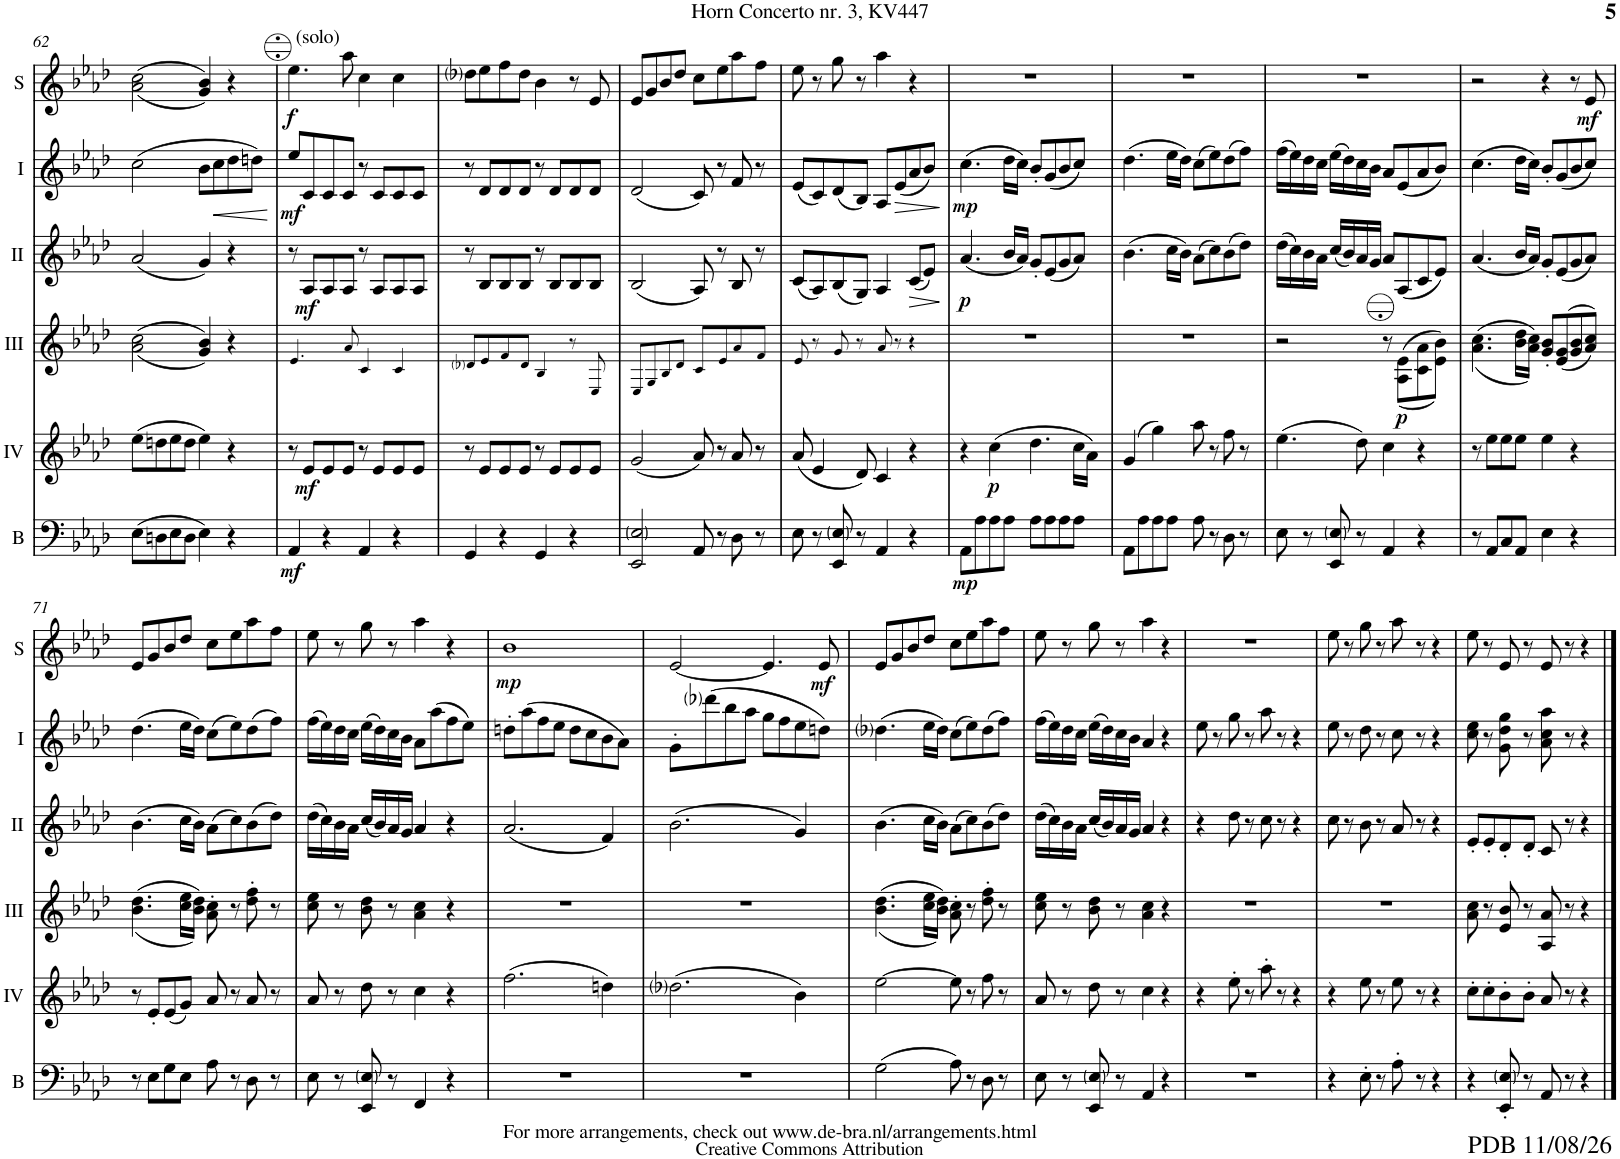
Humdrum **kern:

**kern	**dynam	**kern	**dynam	**kern	**dynam	**kern	**dynam	**kern	**dynam	**kern	**dynam
*part6	*part6	*part5	*part5	*part4	*part4	*part3	*part3	*part2	*part2	*part1	*part1
*staff6	*staff6	*staff5	*staff5	*staff4	*staff4	*staff3	*staff3	*staff2	*staff2	*staff1	*staff1
*I"Bass	*	*I"Acc. 4	*	*I"Acc. 3	*	*I"Acc. 2	*	*I"Acc. 1	*	*I"Solo	*
*I'B	*	*	*	*	*	*	*	*	*	*I'S	*
!!LO:PB:g=z
*clefF4	*	*clefG2	*	*clefG2	*	*clefG2	*	*clefG2	*	*clefG2	*
*Trd7c12	*	*Trd7c12	*	*	*	*	*	*	*	*Trd7c12	*
*k[b-e-a-d-]	*	*k[b-e-a-d-]	*	*k[b-e-a-d-]	*	*k[b-e-a-d-]	*	*k[b-e-a-d-]	*	*k[b-e-a-d-]	*
*M2/2	*	*M2/2	*	*M2/2	*	*M2/2	*	*M2/2	*	*M2/2	*
*met(c|)	*	*met(c|)	*	*met(c|)	*	*met(c|)	*	*met(c|)	*	*met(c|)	*
=62	=62	=62	=62	=62	=62	=62	=62	=62	=62	=62	=62
(8E-\L	.	(8ee-\L	.	(<(2a-\ 2cc\	.	(2a-/	.	(2cc\	.	((<2a-\ 2cc\	.
8Dn\	.	8ddn\	.	.	.	.	.	.	.	.	.
8E-\	.	8ee-\	.	.	.	.	.	.	.	.	.
8D\J	.	8dd\J	.	.	.	.	.	.	.	.	.
4E-\)	.	4ee-\)	.	4g/ 4b-/))	.	4g/)	.	8b-\L	.	4g/ 4b-/))	.
!	!	!	!	!	!	!	!	!	!LO:HP:b	!	!
.	.	.	.	.	.	.	.	8cc\	<	.	.
4r	.	4r	.	4r	.	4r	.	8dd-\	.	4r	.
.	.	.	.	.	.	.	.	8ddn\J)	.	.	.
.	.	.	.	.	.	.	.	.	[	.	.
=63	=63	=63	=63	=63	=63	=63	=63	=63	=63	=63	=63
!	!	!	!	!	!	!	!	!	!	!LO:TX:a:t=(solo)	!
!	!LO:DY:b	!	!	!	!	!	!	!	!LO:DY:b	!	!LO:DY:b
4AA-/	mf	8r	.	4.e-/	.	8r	.	8ee-/L	mf	4.ee-\	f
!	!	!	!LO:DY:b	!	!	!	!LO:DY:b	!	!	!	!
.	.	8e-/L	mf	.	.	8A-/L	mf	8c/	.	.	.
4r	.	8e-/	.	.	.	8A-/	.	8c/	.	.	.
.	.	8e-/J	.	8a-/	.	8A-/J	.	8c/J	.	8aa-\	.
4AA-/	.	8r	.	4c/	.	8r	.	8r	.	4cc\	.
.	.	8e-/L	.	.	.	8A-/L	.	8c/L	.	.	.
4r	.	8e-/	.	4c/	.	8A-/	.	8c/	.	4cc\	.
.	.	8e-/J	.	.	.	8A-/J	.	8c/J	.	.	.
=64	=64	=64	=64	=64	=64	=64	=64	=64	=64	=64	=64
4GG/	.	8r	.	8d-i/L	.	8r	.	8r	.	8dd-i\L	.
.	.	8e-/L	.	8e-/	.	8B-/L	.	8d-/L	.	8ee-\	.
4r	.	8e-/	.	8f/	.	8B-/	.	8d-/	.	8ff\	.
.	.	8e-/J	.	8d-/J	.	8B-/J	.	8d-/J	.	8dd-\J	.
4GG/	.	8r	.	4B-/	.	8r	.	8r	.	4b-\	.
.	.	8e-/L	.	.	.	8B-/L	.	8d-/L	.	.	.
4r	.	8e-/	.	8r	.	8B-/	.	8d-/	.	8r	.
.	.	8e-/J	.	8E-/	.	8B-/J	.	8d-/J	.	8e-/	.
=65	=65	=65	=65	=65	=65	=65	=65	=65	=65	=65	=65
2EE-/ 2E-/	.	(2g/	.	8E-/L	.	(2B-/	.	(2d-/	.	8e-/L	.
.	.	.	.	8G/	.	.	.	.	.	8g/	.
.	.	.	.	8B-/	.	.	.	.	.	8b-/	.
.	.	.	.	8d-/J	.	.	.	.	.	8dd-/J	.
8AA-/	.	8a-/)	.	8c/L	.	8A-/)	.	8c/)	.	8cc\L	.
8r	.	8r	.	8e-/	.	8r	.	8r	.	8ee-\	.
8D-\	.	8a-/	.	8a-/	.	8B-/	.	8f/	.	8aa-\	.
8r	.	8r	.	8f/J	.	8r	.	8r	.	8ff\J	.
=66	=66	=66	=66	=66	=66	=66	=66	=66	=66	=66	=66
8E-\	.	(8a-/	.	8e-/	.	(8c/L	.	(8e-/L	.	8ee-\	.
8r	.	4e-/	.	8r	.	8A-/)	.	8c/)	.	8r	.
8EE-/ 8E-/	.	.	.	8g/	.	(8B-/	.	(8d-/	.	8gg\	.
8r	.	8d-/)	.	8r	.	8G/J)	.	8B-/J)	.	8r	.
4AA-/	.	4c/	.	8a-/	.	4A-/	.	8A-/L	.	4aa-\	.
!	!	!	!	!	!	!	!	!	!LO:HP:b	!	!
.	.	.	.	8r	.	.	.	(8e-/	>	.	.
!	!	!	!	!	!	!	!LO:HP:b	!	!	!	!
4r	.	4r	.	4r	.	(8c/L	>	8a-/	.	4r	.
.	.	.	.	.	.	8e-/J)	.	8b-/J)	.	.	.
.	.	.	.	.	.	.	]	.	]	.	.
=67	=67	=67	=67	=67	=67	=67	=67	=67	=67	=67	=67
!	!LO:DY:b	!	!	!	!	!	!LO:DY:b	!	!LO:DY:b	!	!
8AA-\L	mp	4r	.	1r	.	(4.a-/	p	(4.cc\	mp	1r	.
8A-\	.	.	.	.	.	.	.	.	.	.	.
!	!	!	!LO:DY:b	!	!	!	!	!	!	!	!
8A-\	.	(4cc\	p	.	.	.	.	.	.	.	.
8A-\J	.	.	.	.	.	16b-/LL	.	16dd-\LL	.	.	.
.	.	.	.	.	.	16a-/JJ)	.	16cc\JJ)	.	.	.
8A-\L	.	4.dd-\	.	.	.	8g'/L	.	8b-'/L	.	.	.
8A-\	.	.	.	.	.	(8e-/	.	(8g/	.	.	.
8A-\	.	.	.	.	.	8g/	.	8b-/	.	.	.
8A-\J	.	16cc\LL	.	.	.	8a-/J)	.	8cc/J)	.	.	.
.	.	16a-\JJ)	.	.	.	.	.	.	.	.	.
=68	=68	=68	=68	=68	=68	=68	=68	=68	=68	=68	=68
8AA-\L	.	(4g/	.	1r	.	(4.b-\	.	(4.dd-\	.	1r	.
8A-\	.	.	.	.	.	.	.	.	.	.	.
8A-\	.	4gg\)	.	.	.	.	.	.	.	.	.
8A-\J	.	.	.	.	.	16cc\LL	.	16ee-\LL	.	.	.
.	.	.	.	.	.	16b-\JJ)	.	16dd-\JJ)	.	.	.
8A-\	.	8aa-\	.	.	.	(8a-\L	.	(8cc\L	.	.	.
8r	.	8r	.	.	.	8cc\)	.	8ee-\)	.	.	.
8D-\	.	8ff\	.	.	.	(8b-\	.	(8dd-\	.	.	.
8r	.	8r	.	.	.	8dd-\J)	.	8ff\J)	.	.	.
=69	=69	=69	=69	=69	=69	=69	=69	=69	=69	=69	=69
8E-\	.	(4.ee-\	.	2r	.	(16dd-\LL	.	(16ff\LL	.	1r	.
.	.	.	.	.	.	16cc\)	.	16ee-\)	.	.	.
8r	.	.	.	.	.	16b-\	.	16dd-\	.	.	.
.	.	.	.	.	.	16a-\JJ	.	16cc\JJ	.	.	.
8EE-/ 8E-/	.	.	.	.	.	(16cc/LL	.	(16ee-\LL	.	.	.
.	.	.	.	.	.	16b-/)	.	16dd-\)	.	.	.
8r	.	8dd-\)	.	.	.	16a-/	.	16cc\	.	.	.
.	.	.	.	.	.	16g/JJ	.	16b-\JJ	.	.	.
4AA-/	.	4cc\	.	8r	.	8a-/L	.	8a-/L	.	.	.
!	!	!	!	!	!LO:DY:b	!	!	!	!	!	!
.	.	.	.	(>(<8AA-\ 8E-\L	p	(8A-/	.	(8e-/	.	.	.
4r	.	4r	.	8C\ 8A-\	.	8c/	.	8a-/	.	.	.
.	.	.	.	8E-\ 8B-\J))	.	8e-/J)	.	8b-/J)	.	.	.
=70	=70	=70	=70	=70	=70	=70	=70	=70	=70	=70	=70
8r	.	8r	.	(<(4.A-\ 4.c\	.	(4.a-/	.	(4.cc\	.	2r	.
8AA-/L	.	8ee-\L	.	.	.	.	.	.	.	.	.
8C/	.	8ee-\	.	.	.	.	.	.	.	.	.
8AA-/J	.	8ee-\J	.	16B-\ 16d-\LL	.	16b-/LL	.	16dd-\LL	.	.	.
.	.	.	.	16A-\ 16c\JJ))	.	16a-/JJ)	.	16cc\JJ)	.	.	.
4E-\	.	4ee-\	.	8G/' 8B-/'L	.	8g'/L	.	8b-'/L	.	4r	.
.	.	.	.	(>(8E-/ 8G/	.	(8e-/	.	(8g/	.	.	.
4r	.	4r	.	8G/ 8B-/	.	8g/	.	8b-/	.	8r	.
!	!	!	!	!	!	!	!	!	!	!	!LO:DY:b
.	.	.	.	8A-/ 8c/J))	.	8a-/J)	.	8cc/J)	.	8e-/	mf
!!LO:LB:g=z
=71	=71	=71	=71	=71	=71	=71	=71	=71	=71	=71	=71
8r	.	8r	.	(<(4.B-\ 4.d-\	.	(4.b-\	.	(4.dd-\	.	8e-/L	.
8E-\L	.	8e-'/L	.	.	.	.	.	.	.	8g/	.
8G\	.	(8e-/	.	.	.	.	.	.	.	8b-/	.
8E-\J	.	8g/J)	.	16c\ 16e-\LL	.	16cc\LL	.	16ee-\LL	.	8dd-/J	.
.	.	.	.	16B-\ 16d-\JJ))	.	16b-\JJ)	.	16dd-\JJ)	.	.	.
8A-\	.	8a-/	.	8A-\' 8c\'	.	(8a-\L	.	(8cc\L	.	8cc\L	.
8r	.	8r	.	8r	.	8cc\)	.	8ee-\)	.	8ee-\	.
8D-\	.	8a-/	.	8d-\' 8f\'	.	(8b-\	.	(8dd-\	.	8aa-\	.
8r	.	8r	.	8r	.	8dd-\J)	.	8ff\J)	.	8ff\J	.
=72	=72	=72	=72	=72	=72	=72	=72	=72	=72	=72	=72
8E-\	.	8a-/	.	8c\ 8e-\	.	(16dd-\LL	.	(16ff\LL	.	8ee-\	.
.	.	.	.	.	.	16cc\)	.	16ee-\)	.	.	.
8r	.	8r	.	8r	.	16b-\	.	16dd-\	.	8r	.
.	.	.	.	.	.	16a-\JJ	.	16cc\JJ	.	.	.
8EE-/ 8E-/	.	8dd-\	.	8B-\ 8d-\	.	(16cc/LL	.	(16ee-\LL	.	8gg\	.
.	.	.	.	.	.	16b-/)	.	16dd-\)	.	.	.
8r	.	8r	.	8r	.	16a-/	.	16cc\	.	8r	.
.	.	.	.	.	.	16g/JJ	.	16b-\JJ	.	.	.
4FF/	.	4cc\	.	4A-\ 4c\	.	4a-/	.	8a-\L	.	4aa-\	.
.	.	.	.	.	.	.	.	(8aa-\	.	.	.
4r	.	4r	.	4r	.	4r	.	8ff\	.	4r	.
.	.	.	.	.	.	.	.	8ee-\J)	.	.	.
=73	=73	=73	=73	=73	=73	=73	=73	=73	=73	=73	=73
!	!	!	!	!	!	!	!	!	!	!	!LO:DY:b
1r	.	(2.ff\	.	1r	.	(2.a-/	.	8ddn'\L	.	1b-	mp
.	.	.	.	.	.	.	.	(8aa-\	.	.	.
.	.	.	.	.	.	.	.	8ff\	.	.	.
.	.	.	.	.	.	.	.	8ee-\J	.	.	.
.	.	.	.	.	.	.	.	8dd\L	.	.	.
.	.	.	.	.	.	.	.	8cc\	.	.	.
.	.	4ddn\)	.	.	.	4f/)	.	8b-\	.	.	.
.	.	.	.	.	.	.	.	8a-\J)	.	.	.
=74	=74	=74	=74	=74	=74	=74	=74	=74	=74	=74	=74
1r	.	(2.dd-i\	.	1r	.	(2.b-\	.	8g'\L	.	[2e-/	.
.	.	.	.	.	.	.	.	(8ddd-i\	.	.	.
.	.	.	.	.	.	.	.	8bb-\	.	.	.
.	.	.	.	.	.	.	.	8aa-\J	.	.	.
.	.	.	.	.	.	.	.	8gg\L	.	4.e-/]	.
.	.	.	.	.	.	.	.	8ff\	.	.	.
.	.	4b-\)	.	.	.	4g/)	.	8ee-\	.	.	.
!	!	!	!	!	!	!	!	!	!	!	!LO:DY:b
.	.	.	.	.	.	.	.	8ddn\J)	.	8e-/	mf
=75	=75	=75	=75	=75	=75	=75	=75	=75	=75	=75	=75
(2G\	.	[2ee-\	.	(<(4.B-\ 4.d-\	.	(4.b-\	.	(4.dd-i\	.	8e-/L	.
.	.	.	.	.	.	.	.	.	.	8g/	.
.	.	.	.	.	.	.	.	.	.	8b-/	.
.	.	.	.	16c\ 16e-\LL	.	16cc\LL	.	16ee-\LL	.	8dd-/J	.
.	.	.	.	16B-\ 16d-\JJ))	.	16b-\JJ)	.	16dd-\JJ)	.	.	.
8A-\)	.	8ee-\]	.	8A-\' 8c\'	.	(8a-\L	.	(8cc\L	.	8cc\L	.
8r	.	8r	.	8r	.	8cc\)	.	8ee-\)	.	8ee-\	.
8D-\	.	8ff\	.	8d-\' 8f\'	.	(8b-\	.	(8dd-\	.	8aa-\	.
8r	.	8r	.	8r	.	8dd-\J)	.	8ff\J)	.	8ff\J	.
=76	=76	=76	=76	=76	=76	=76	=76	=76	=76	=76	=76
8E-\	.	8a-/	.	8c\ 8e-\	.	(16dd-\LL	.	(16ff\LL	.	8ee-\	.
.	.	.	.	.	.	16cc\)	.	16ee-\)	.	.	.
8r	.	8r	.	8r	.	16b-\	.	16dd-\	.	8r	.
.	.	.	.	.	.	16a-\JJ	.	16cc\JJ	.	.	.
8EE-/ 8E-/	.	8dd-\	.	8B-\ 8d-\	.	(16cc/LL	.	(16ee-\LL	.	8gg\	.
.	.	.	.	.	.	16b-/)	.	16dd-\)	.	.	.
8r	.	8r	.	8r	.	16a-/	.	16cc\	.	8r	.
.	.	.	.	.	.	16g/JJ	.	16b-\JJ	.	.	.
4AA-/	.	4cc\	.	4A-\ 4c\	.	4a-/	.	4a-/	.	4aa-\	.
4r	.	4r	.	4r	.	4r	.	4r	.	4r	.
=77	=77	=77	=77	=77	=77	=77	=77	=77	=77	=77	=77
1r	.	4r	.	1r	.	4r	.	8ee-\	.	1r	.
.	.	.	.	.	.	.	.	8r	.	.	.
.	.	8ee-'\	.	.	.	8dd-\	.	8gg\	.	.	.
.	.	8r	.	.	.	8r	.	8r	.	.	.
.	.	8aa-'\	.	.	.	8cc\	.	8aa-\	.	.	.
.	.	8r	.	.	.	8r	.	8r	.	.	.
.	.	4r	.	.	.	4r	.	4r	.	.	.
=78	=78	=78	=78	=78	=78	=78	=78	=78	=78	=78	=78
4r	.	4r	.	1r	.	8cc\	.	8ee-\	.	8ee-\	.
.	.	.	.	.	.	8r	.	8r	.	8r	.
8E-'\	.	8ee-\	.	.	.	8b-\	.	8dd-\	.	8gg\	.
8r	.	8r	.	.	.	8r	.	8r	.	8r	.
8A-'\	.	8ee-\	.	.	.	8a-/	.	8cc\	.	8aa-\	.
8r	.	8r	.	.	.	8r	.	8r	.	8r	.
4r	.	4r	.	.	.	4r	.	4r	.	4r	.
=79	=79	=79	=79	=79	=79	=79	=79	=79	=79	=79	=79
!	!	!	!	!	!	!	!	!	!	!LO:TX:b:t=PDB 11/08/26	!
!	!	!	!	!	!	!	!	!	!	!LO:TX:b:t=For more arrangements, check out www.de-bra.nl/arrangements.html	!
4r	.	8cc'\L	.	8A-\ 8c\	.	8e-'/L	.	8cc\ 8ee-\	.	8ee-\	.
.	.	8cc'\	.	8r	.	8e-'/	.	8r	.	8r	.
8EE-/' 8E-/'	.	8b-'\	.	8E-/ 8B-/	.	8d-'/	.	8g\ 8dd-\ 8gg\	.	8e-/	.
8r	.	8b-'\J	.	8r	.	8d-'/J	.	8r	.	8r	.
8AA-/	.	8a-/	.	8AA-/ 8A-/	.	8c/	.	8a-\ 8cc\ 8aa-\	.	8e-/	.
8r	.	8r	.	8r	.	8r	.	8r	.	8r	.
4r	.	4r	.	4r	.	4r	.	4r	.	4r	.
==	==	==	==	==	==	==	==	==	==	==	==
*-	*-	*-	*-	*-	*-	*-	*-	*-	*-	*-	*-
